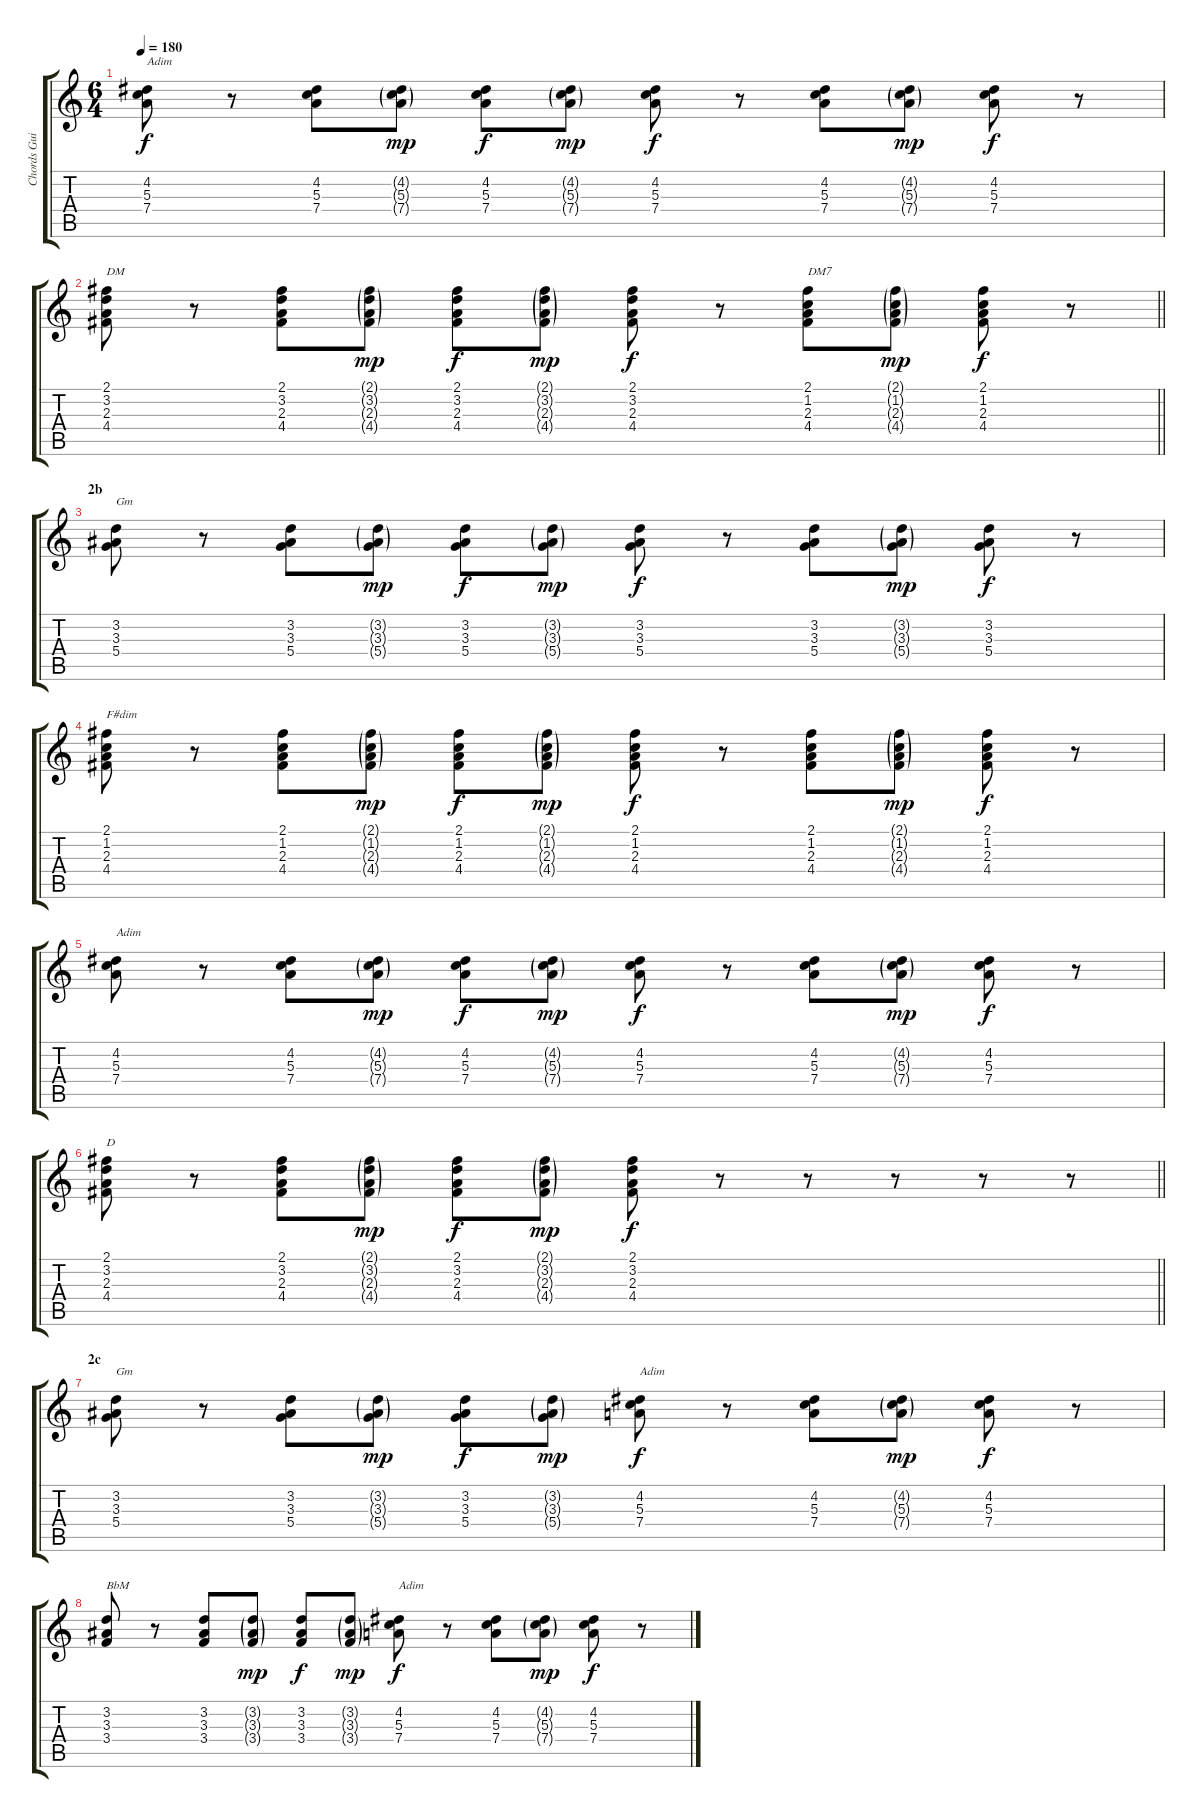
\track ("Chords Guitar" "Chords Gui") {instrument acousticguitarnylon}
\staff {score tabs}
\tuning (E4 B3 G3 D3 A2 E2) {hide}
\ts (6 4)
\tempo 180
\clef g2
\ks c
(4.2 5.3 7.4).8{txt "Adim" dy f} r.8 (4.2 5.3 7.4).8 (4.2{g} 5.3{g} 7.4{g}).8{dy mp} (4.2 5.3 7.4).8{dy f} (4.2{g} 5.3{g} 7.4{g}).8{dy mp} (4.2 5.3 7.4).8{dy f} r.8 (4.2 5.3 7.4).8 (4.2{g} 5.3{g} 7.4{g}).8{dy mp} (4.2 5.3 7.4).8{dy f} r.8 |
\barLineRight lightlight
(2.1 3.2 2.3 4.4).8{txt "DM"} r.8 (2.1 3.2 2.3 4.4).8 (2.1{g} 3.2{g} 2.3{g} 4.4{g}).8{dy mp} (2.1 3.2 2.3 4.4).8{dy f} (2.1{g} 3.2{g} 2.3{g} 4.4{g}).8{dy mp} (2.1 3.2 2.3 4.4).8{dy f} r.8 (2.1 1.2 2.3 4.4).8{txt "DM7"} (2.1{g} 1.2{g} 2.3{g} 4.4{g}).8{dy mp} (2.1 1.2 2.3 4.4).8{dy f} r.8 |
\section ("" "2b")
(3.2 3.3 5.4).8{txt "Gm"} r.8 (3.2 3.3 5.4).8 (3.2{g} 3.3{g} 5.4{g}).8{dy mp} (3.2 3.3 5.4).8{dy f} (3.2{g} 3.3{g} 5.4{g}).8{dy mp} (3.2 3.3 5.4).8{dy f} r.8 (3.2 3.3 5.4).8 (3.2{g} 3.3{g} 5.4{g}).8{dy mp} (3.2 3.3 5.4).8{dy f} r.8 |
(2.1 1.2 2.3 4.4).8{txt "F#dim"} r.8 (2.1 1.2 2.3 4.4).8 (2.1{g} 1.2{g} 2.3{g} 4.4{g}).8{dy mp} (2.1 1.2 2.3 4.4).8{dy f} (2.1{g} 1.2{g} 2.3{g} 4.4{g}).8{dy mp} (2.1 1.2 2.3 4.4).8{dy f} r.8 (2.1 1.2 2.3 4.4).8 (2.1{g} 1.2{g} 2.3{g} 4.4{g}).8{dy mp} (2.1 1.2 2.3 4.4).8{dy f} r.8 |
(4.2 5.3 7.4).8{txt "Adim"} r.8 (4.2 5.3 7.4).8 (4.2{g} 5.3{g} 7.4{g}).8{dy mp} (4.2 5.3 7.4).8{dy f} (4.2{g} 5.3{g} 7.4{g}).8{dy mp} (4.2 5.3 7.4).8{dy f} r.8 (4.2 5.3 7.4).8 (4.2{g} 5.3{g} 7.4{g}).8{dy mp} (4.2 5.3 7.4).8{dy f} r.8 |
\barLineRight lightlight
(2.1 3.2 2.3 4.4).8{txt "D"} r.8 (2.1 3.2 2.3 4.4).8 (2.1{g} 3.2{g} 2.3{g} 4.4{g}).8{dy mp} (2.1 3.2 2.3 4.4).8{dy f} (2.1{g} 3.2{g} 2.3{g} 4.4{g}).8{dy mp} (2.1 3.2 2.3 4.4).8{dy f} r.8 r.8 r.8 r.8 r.8 |
\section ("" "2c")
(3.2 3.3 5.4).8{txt "Gm"} r.8 (3.2 3.3 5.4).8 (3.2{g} 3.3{g} 5.4{g}).8{dy mp} (3.2 3.3 5.4).8{dy f} (3.2{g} 3.3{g} 5.4{g}).8{dy mp} (4.2 5.3 7.4).8{txt "Adim" dy f} r.8 (4.2 5.3 7.4).8 (4.2{g} 5.3{g} 7.4{g}).8{dy mp} (4.2 5.3 7.4).8{dy f} r.8 |
(3.2 3.3 3.4).8{txt "BbM"} r.8 (3.2 3.3 3.4).8 (3.2{g} 3.3{g} 3.4{g}).8{dy mp} (3.2 3.3 3.4).8{dy f} (3.2{g} 3.3{g} 3.4{g}).8{dy mp} (4.2 5.3 7.4).8{txt "Adim" dy f} r.8 (4.2 5.3 7.4).8 (4.2{g} 5.3{g} 7.4{g}).8{dy mp} (4.2 5.3 7.4).8{dy f} r.8
